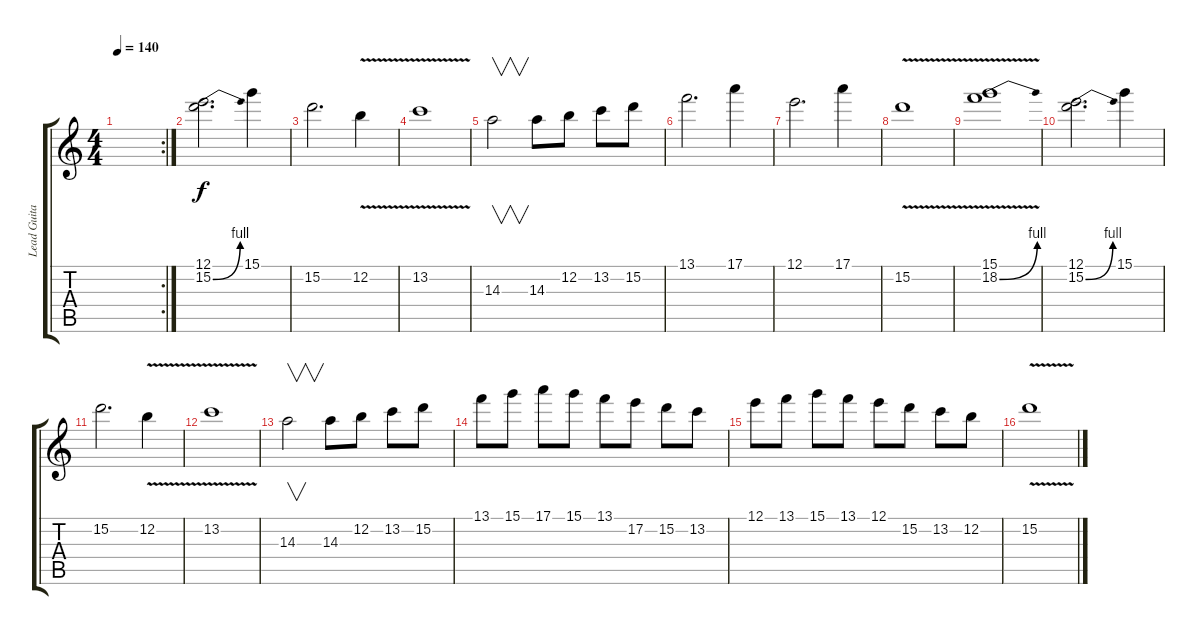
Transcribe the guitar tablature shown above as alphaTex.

\track ("Lead Guitare" "Lead Guita") {instrument overdrivenguitar}
\staff {score tabs}
\tuning (E4 B3 G3 D3 A2 E2) {hide}
\rc 2
\ts (4 4)
\tempo 140
\clef g2
\ks c
|
(12.1 15.2{be (bend 0 0 60 4)}).2{d} 15.1.4 |
15.2.2{d} 12.2{v}.4 |
13.2{v}.1 |
14.3.2{v} 14.3.8 12.2.8 13.2.8 15.2.8 |
13.1.2{d} 17.1.4 |
12.1.2{d} 17.1.4 |
15.2{v}.1 |
(15.1 18.2{be (bend 0 0 60 4) v}).1 |
(12.1 15.2{be (bend 0 0 60 4)}).2{d} 15.1.4 |
15.2.2{d} 12.2{v}.4 |
13.2{v}.1 |
14.3.2{v} 14.3.8 12.2.8 13.2.8 15.2.8 |
13.1.8 15.1.8 17.1.8 15.1.8 13.1.8 17.2.8 15.2.8 13.2.8 |
12.1.8 13.1.8 15.1.8 13.1.8 12.1.8 15.2.8 13.2.8 12.2.8 |
15.2{v}.1
